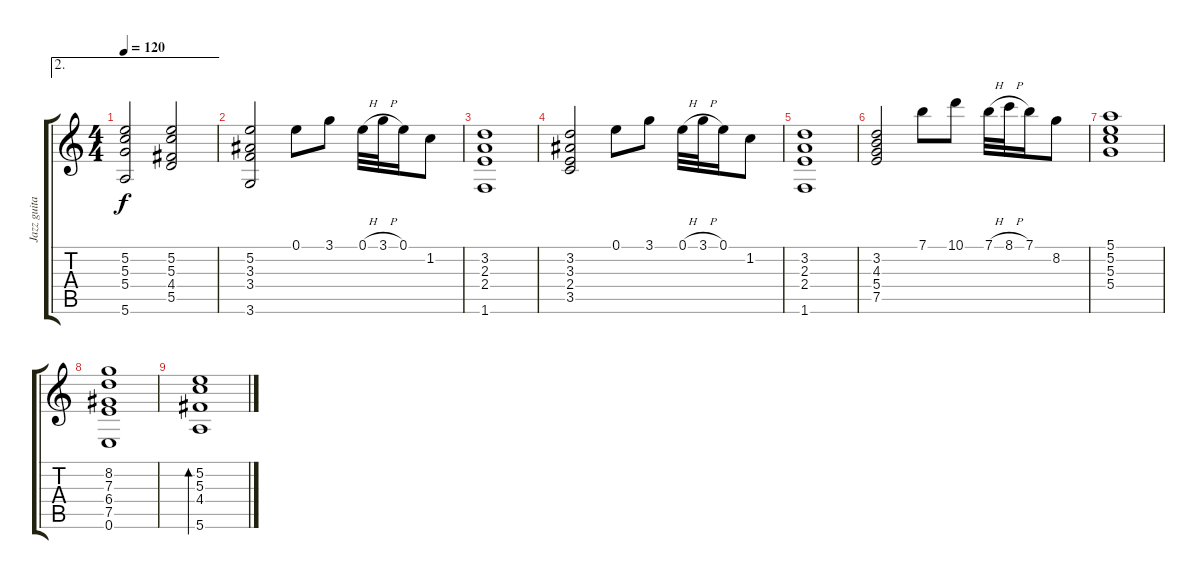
\track ("Jazz guitar" "Jazz guita") {instrument electricguitarjazz}
\staff {score tabs}
\tuning (E4 B3 G3 D3 A2 E2) {hide}
\ae 2
\ts (4 4)
\tempo 120
\clef g2
\ks c
(5.2 5.3 5.4 5.6).2{dy f} (5.2 5.3 4.4 5.5).2 |
(5.2 3.3 3.4 3.6).2 0.1.8 3.1.8 0.1{h}.32 3.1{h}.32 0.1.16 1.2.8 |
(3.2 2.3 2.4 1.6).1 |
(3.2 3.3 2.4 3.5).2 0.1.8 3.1.8 0.1{h}.32 3.1{h}.32 0.1.16 1.2.8 |
(3.2 2.3 2.4 1.6).1 |
(3.2 4.3 5.4 7.5).2 7.1.8 10.1.8 7.1{h}.32 8.1{h}.32 7.1.16 8.2.8 |
(5.1 5.2 5.3 5.4).1 |
(8.2 7.3 6.4 7.5 0.6).1 |
(5.2 5.3 4.4 5.6).1{bd 480}
